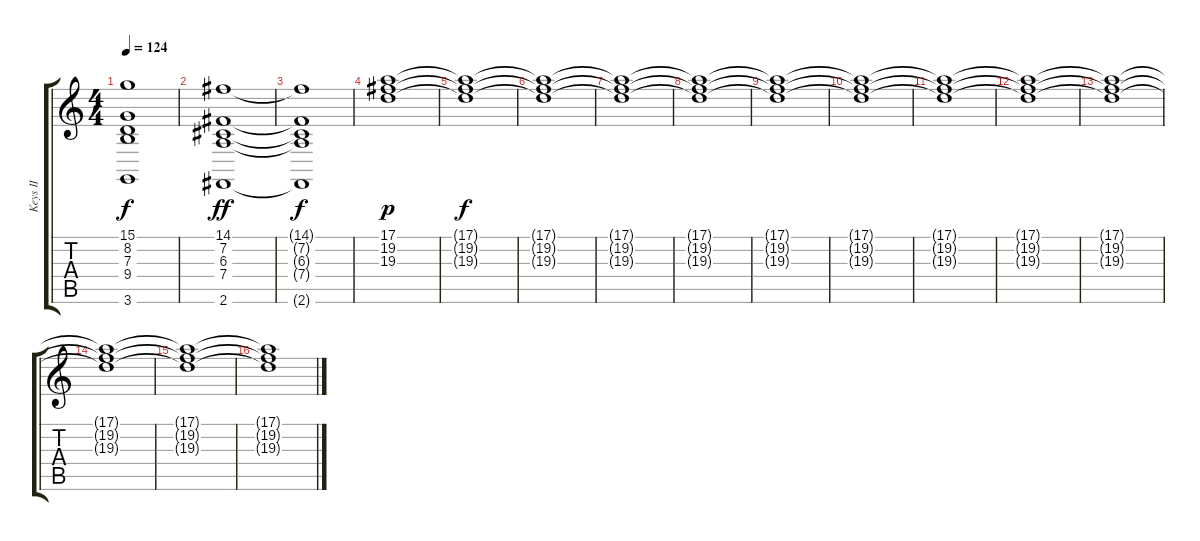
\track ("Keys II" "Keys II") {instrument synthstrings1}
\staff {score tabs}
\tuning (E4 B3 G3 D3 A2 E2) {hide}
\ts (4 4)
\tempo 124
\clef g2
\ks c
(15.1{t} 8.2{t} 7.3{t} 9.4{t} 3.6{t}).1{dy f} |
(14.1 7.2 6.3 7.4 2.6).1{dy ff} |
(14.1{t} 7.2{t} 6.3{t} 7.4{t} 2.6{t}).1{dy f} |
(17.1 19.2 19.3).1{dy p} |
(17.1{t} 19.2{t} 19.3{t}).1{dy f} |
(17.1{t} 19.2{t} 19.3{t}).1 |
(17.1{t} 19.2{t} 19.3{t}).1 |
(17.1{t} 19.2{t} 19.3{t}).1 |
(17.1{t} 19.2{t} 19.3{t}).1 |
(17.1{t} 19.2{t} 19.3{t}).1 |
(17.1{t} 19.2{t} 19.3{t}).1 |
(17.1{t} 19.2{t} 19.3{t}).1 |
(17.1{t} 19.2{t} 19.3{t}).1 |
(17.1{t} 19.2{t} 19.3{t}).1 |
(17.1{t} 19.2{t} 19.3{t}).1 |
(17.1{t} 19.2{t} 19.3{t}).1
